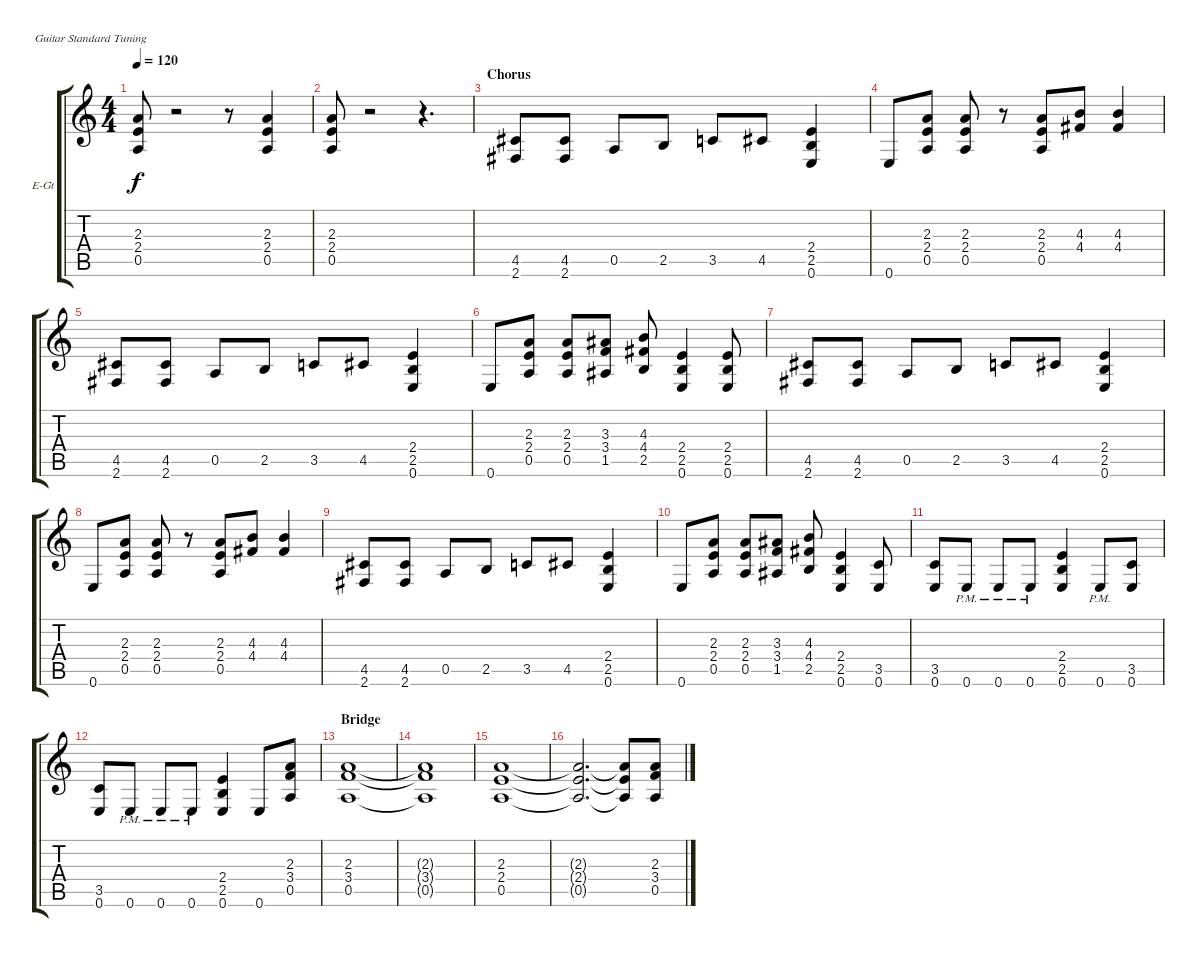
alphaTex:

\bracketExtendMode groupsimilarinstruments
\firstSystemTrackNameOrientation horizontal
\otherSystemsTrackNameOrientation horizontal
\track ("Distortion Guitar 1" "E-Gt") {instrument distortionguitar}
\staff {score tabs}
\tuning (E4 B3 G3 D3 A2 E2)
\ts (4 4)
\tempo 120
\clef g2
\ks c
(2.3 2.4 0.5).8{dy f} r.2 r.8 (2.3 2.4 0.5).4 |
(2.3 2.4 0.5).8 r.2 r.4{d} |
\section ("" "Chorus")
(4.5 2.6).8 (4.5 2.6).8 0.5.8 2.5.8 3.5.8 4.5.8 (2.4 2.5 0.6).4 |
0.6.8 (2.3 2.4 0.5).8 (2.3 2.4 0.5).8 r.8 (2.3 2.4 0.5).8 (4.3 4.4).8 (4.3 4.4).4 |
(4.5 2.6).8 (4.5 2.6).8 0.5.8 2.5.8 3.5.8 4.5.8 (2.4 2.5 0.6).4 |
0.6.8 (2.3 2.4 0.5).8 (2.3 2.4 0.5).8 (3.3 3.4 1.5).8 (4.3 4.4 2.5).8 (2.4 2.5 0.6).4 (2.4 2.5 0.6).8 |
(4.5 2.6).8 (4.5 2.6).8 0.5.8 2.5.8 3.5.8 4.5.8 (2.4 2.5 0.6).4 |
0.6.8 (2.3 2.4 0.5).8 (2.3 2.4 0.5).8 r.8 (2.3 2.4 0.5).8 (4.3 4.4).8 (4.3 4.4).4 |
(4.5 2.6).8 (4.5 2.6).8 0.5.8 2.5.8 3.5.8 4.5.8 (2.4 2.5 0.6).4 |
0.6.8 (2.3 2.4 0.5).8 (2.3 2.4 0.5).8 (3.3 3.4 1.5).8 (4.3 4.4 2.5).8 (2.4 2.5 0.6).4 (3.5 0.6).8 |
(3.5 0.6).8 0.6{pm}.8 0.6{pm}.8 0.6{pm}.8 (2.4 2.5 0.6).4 0.6{pm}.8 (3.5 0.6).8 |
(3.5 0.6).8 0.6{pm}.8 0.6{pm}.8 0.6{pm}.8 (2.4 2.5 0.6).4 0.6.8 (2.3 3.4 0.5).8 |
\section ("" "Bridge")
(2.3 3.4 0.5).1 |
(2.3{t} 3.4{t} 0.5{t}).1 |
(2.3 2.4 0.5).1 |
(2.3{t} 2.4{t} 0.5{t}).2{d} (2.3{t} 2.4{t} 0.5{t}).8 (2.3 3.4 0.5).8
